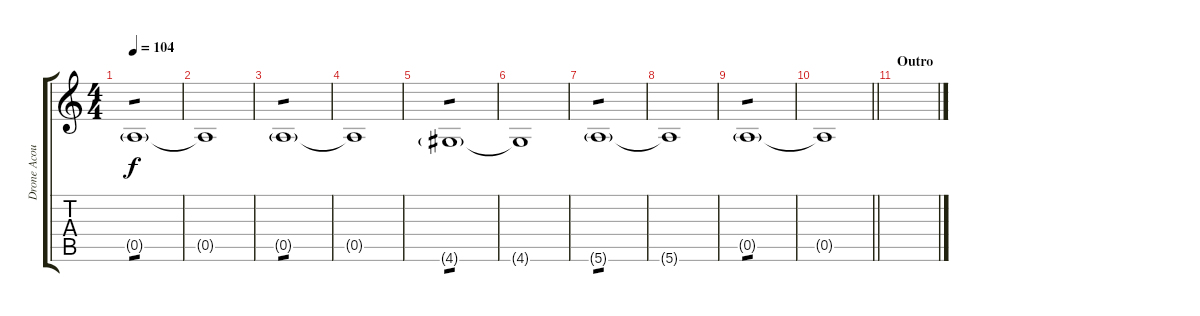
\track ("Drone Acoustic" "Drone Acou") {instrument acousticguitarsteel}
\staff {score tabs}
\tuning (E4 B3 G3 D3 A2 E2) {hide}
\ts (4 4)
\tempo 104
\clef g2
\ks c
0.5{g}.1{tp 1 dy f} |
0.5{t}.1 |
0.5{g}.1{tp 1} |
0.5{t}.1 |
4.6{g}.1{tp 1} |
4.6{t}.1 |
5.6{g}.1{tp 1} |
5.6{t}.1 |
0.5{g}.1{tp 1} |
\barLineRight lightlight
0.5{t}.1 |
\section ("" "Outro")
